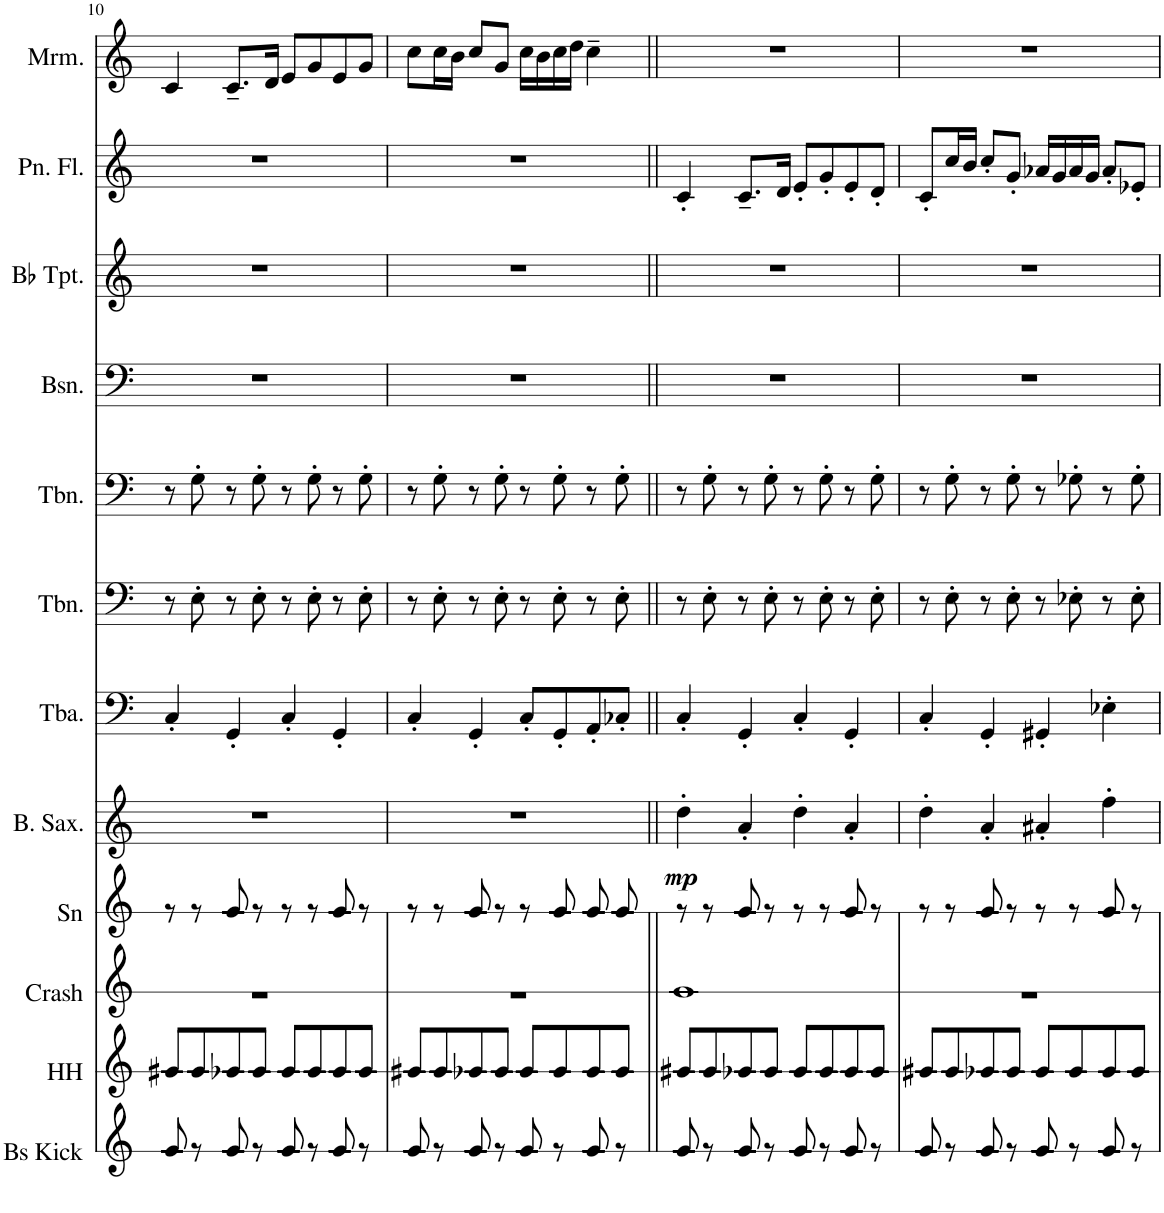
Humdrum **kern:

**kern	**kern	**kern	**kern	**kern	**dynam	**kern	**kern	**kern	**kern	**kern	**kern	**kern
*part12	*part11	*part10	*part9	*part8	*part8	*part7	*part6	*part5	*part4	*part3	*part2	*part1
*staff12	*staff11	*staff10	*staff9	*staff8	*staff8	*staff7	*staff6	*staff5	*staff4	*staff3	*staff2	*staff1
*I"Bass Kick	*I"Hi-Hats	*I"Crash	*I"Snare	*I"Bass Saxophone	*	*I"Tuba	*I"Trombone	*I"Trombone	*I"Bassoon	*I"Bb Trumpet	*I"Pan Flute	*I"Marimba
*I'Bs Kick	*I'HH	*I'Crash	*I'Sn	*I'B. Sax.	*	*I'Tba.	*I'Tbn.	*I'Tbn.	*I'Bsn.	*I'Bb Tpt.	*I'Pn. Fl.	*I'Mrm.
!!LO:PB:g=z
*clefG2	*clefG2	*clefG2	*clefG2	*clefG2	*	*clefF4	*clefF4	*clefF4	*clefF4	*clefG2	*clefG2	*clefG2
*Trd-7c-12	*Trd-7c-12	*Trd-7c-12	*Trd-7c-12	*Trd15c26	*	*	*	*	*	*Trd1c2	*	*
*k[]	*k[]	*k[]	*k[]	*k[]	*	*k[]	*k[]	*k[]	*k[]	*k[]	*k[]	*k[]
*M4/4	*M4/4	*M4/4	*M4/4	*M4/4	*	*M4/4	*M4/4	*M4/4	*M4/4	*M4/4	*M4/4	*M4/4
=10	=10	=10	=10	=10	=10	=10	=10	=10	=10	=10	=10	=10
8CCC/	8GGG#X/L	1r	8r	1r	.	4C'/	8r	8r	1r	1r	1r	4c/
8r	8GGG#/	.	8r	.	.	.	8E'\	8G'\	.	.	.	.
8CCC/	8BBB-X/	.	8CCC/	.	.	4GG'/	8r	8r	.	.	.	8.c~/L
8r	8GGG#/J	.	8r	.	.	.	8E'\	8G'\	.	.	.	.
.	.	.	.	.	.	.	.	.	.	.	.	16d/Jk
8CCC/	8GGG#/L	.	8r	.	.	4C'/	8r	8r	.	.	.	8e/L
8r	8GGG#/	.	8r	.	.	.	8E'\	8G'\	.	.	.	8g/
8CCC/	8BBB-/	.	8CCC/	.	.	4GG'/	8r	8r	.	.	.	8e/
8r	8GGG#/J	.	8r	.	.	.	8E'\	8G'\	.	.	.	8g/J
=11	=11	=11	=11	=11	=11	=11	=11	=11	=11	=11	=11	=11
8CCC/	8GGG#X/L	1r	8r	1r	.	4C'/	8r	8r	1r	1r	1r	8cc\L
8r	8GGG#/	.	8r	.	.	.	8E'\	8G'\	.	.	.	16cc\L
.	.	.	.	.	.	.	.	.	.	.	.	16b\JJ
8CCC/	8BBB-X/	.	8CCC/	.	.	4GG'/	8r	8r	.	.	.	8cc/L
8r	8GGG#/J	.	8r	.	.	.	8E'\	8G'\	.	.	.	8g/J
8CCC/	8GGG#/L	.	8r	.	.	8C'/L	8r	8r	.	.	.	16cc\LL
.	.	.	.	.	.	.	.	.	.	.	.	16b\
8r	8GGG#/	.	8CCC/	.	.	8GG'/	8E'\	8G'\	.	.	.	16cc\
.	.	.	.	.	.	.	.	.	.	.	.	16dd\JJ
8CCC/	8BBB-/	.	8CCC/L	.	.	8AA'/	8r	8r	.	.	.	4cc~\
8r	8GGG#/J	.	8CCC/J	.	.	8C-X'/J	8E'\	8G'\	.	.	.	.
=12||	=12||	=12||	=12||	=12||	=12||	=12||	=12||	=12||	=12||	=12||	=12||	=12||
!	!	!	!	!	!LO:DY:b	!	!	!	!	!	!	!
8CCC/	8GGG#X/L	1C	8r	4dd'\	mp	4C'/	8r	8r	1r	1r	4c'/	1r
8r	8GGG#/	.	8r	.	.	.	8E'\	8G'\	.	.	.	.
8CCC/	8BBB-X/	.	8CCC/	4a'/	.	4GG'/	8r	8r	.	.	8.c~/L	.
8r	8GGG#/J	.	8r	.	.	.	8E'\	8G'\	.	.	.	.
.	.	.	.	.	.	.	.	.	.	.	16d/Jk	.
8CCC/	8GGG#/L	.	8r	4dd'\	.	4C'/	8r	8r	.	.	8e'/L	.
8r	8GGG#/	.	8r	.	.	.	8E'\	8G'\	.	.	8g'/	.
8CCC/	8BBB-/	.	8CCC/	4a'/	.	4GG'/	8r	8r	.	.	8e'/	.
8r	8GGG#/J	.	8r	.	.	.	8E'\	8G'\	.	.	8d'/J	.
=13	=13	=13	=13	=13	=13	=13	=13	=13	=13	=13	=13	=13
8CCC/	8GGG#X/L	1r	8r	4dd'\	.	4C'/	8r	8r	1r	1r	8c'/L	1r
8r	8GGG#/	.	8r	.	.	.	8E'\	8G'\	.	.	16cc/L	.
.	.	.	.	.	.	.	.	.	.	.	16b/JJ	.
8CCC/	8BBB-X/	.	8CCC/	4a'/	.	4GG'/	8r	8r	.	.	8cc'/L	.
8r	8GGG#/J	.	8r	.	.	.	8E'\	8G'\	.	.	8g'/J	.
8CCC/	8GGG#/L	.	8r	4a#X'/	.	4GG#X'/	8r	8r	.	.	16a-X/LL	.
.	.	.	.	.	.	.	.	.	.	.	16g/	.
8r	8GGG#/	.	8r	.	.	.	8E-X'\	8G-X'\	.	.	16a-/	.
.	.	.	.	.	.	.	.	.	.	.	16g/JJ	.
8CCC/	8BBB-/	.	8CCC/	4ff'\	.	4E-X'\	8r	8r	.	.	8a-'/L	.
8r	8GGG#/J	.	8r	.	.	.	8E-'\	8G-'\	.	.	8e-X'/J	.
=	=	=	=	=	=	=	=	=	=	=	=	=
*-	*-	*-	*-	*-	*-	*-	*-	*-	*-	*-	*-	*-
